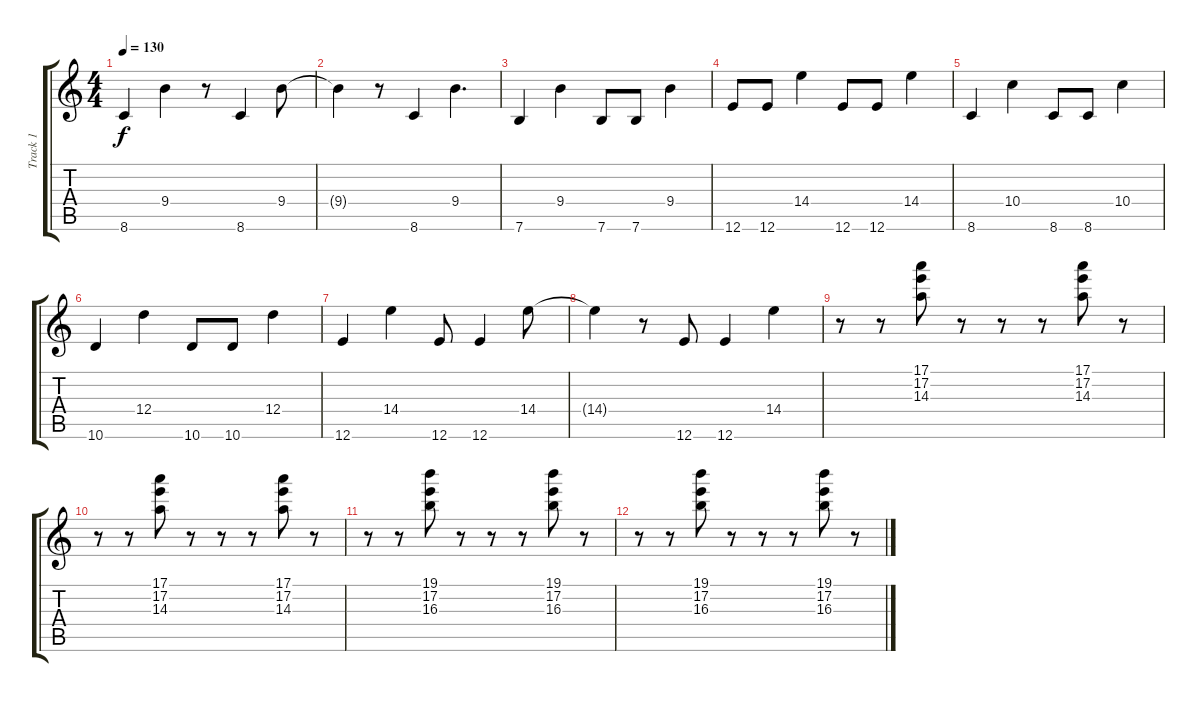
\track ("Track 1" "Track 1") {instrument electricguitarclean}
\staff {score tabs}
\tuning (E4 B3 G3 D3 A2 E2) {hide}
\ts (4 4)
\tempo 130
\clef g2
\ks c
8.6.4{dy f} 9.4.4 r.8 8.6.4 9.4.8 |
9.4{t}.4 r.8 8.6.4 9.4.4{d} |
7.6.4 9.4.4 7.6.8 7.6.8 9.4.4 |
12.6.8 12.6.8 14.4.4 12.6.8 12.6.8 14.4.4 |
8.6.4 10.4.4 8.6.8 8.6.8 10.4.4 |
10.6.4 12.4.4 10.6.8 10.6.8 12.4.4 |
12.6.4 14.4.4 12.6.8 12.6.4 14.4.8 |
14.4{t}.4 r.8 12.6.8 12.6.4 14.4.4 |
r.8 r.8 (17.1 17.2 14.3).8{volume 10} r.8 r.8 r.8 (17.1 17.2 14.3).8{volume 10} r.8 |
r.8 r.8 (17.1 17.2 14.3).8{volume 10} r.8 r.8 r.8 (17.1 17.2 14.3).8{volume 10} r.8 |
r.8 r.8 (19.1 17.2 16.3).8{volume 10} r.8 r.8 r.8 (19.1 17.2 16.3).8{volume 10} r.8 |
r.8 r.8 (19.1 17.2 16.3).8{volume 10} r.8 r.8 r.8 (19.1 17.2 16.3).8{volume 10} r.8
